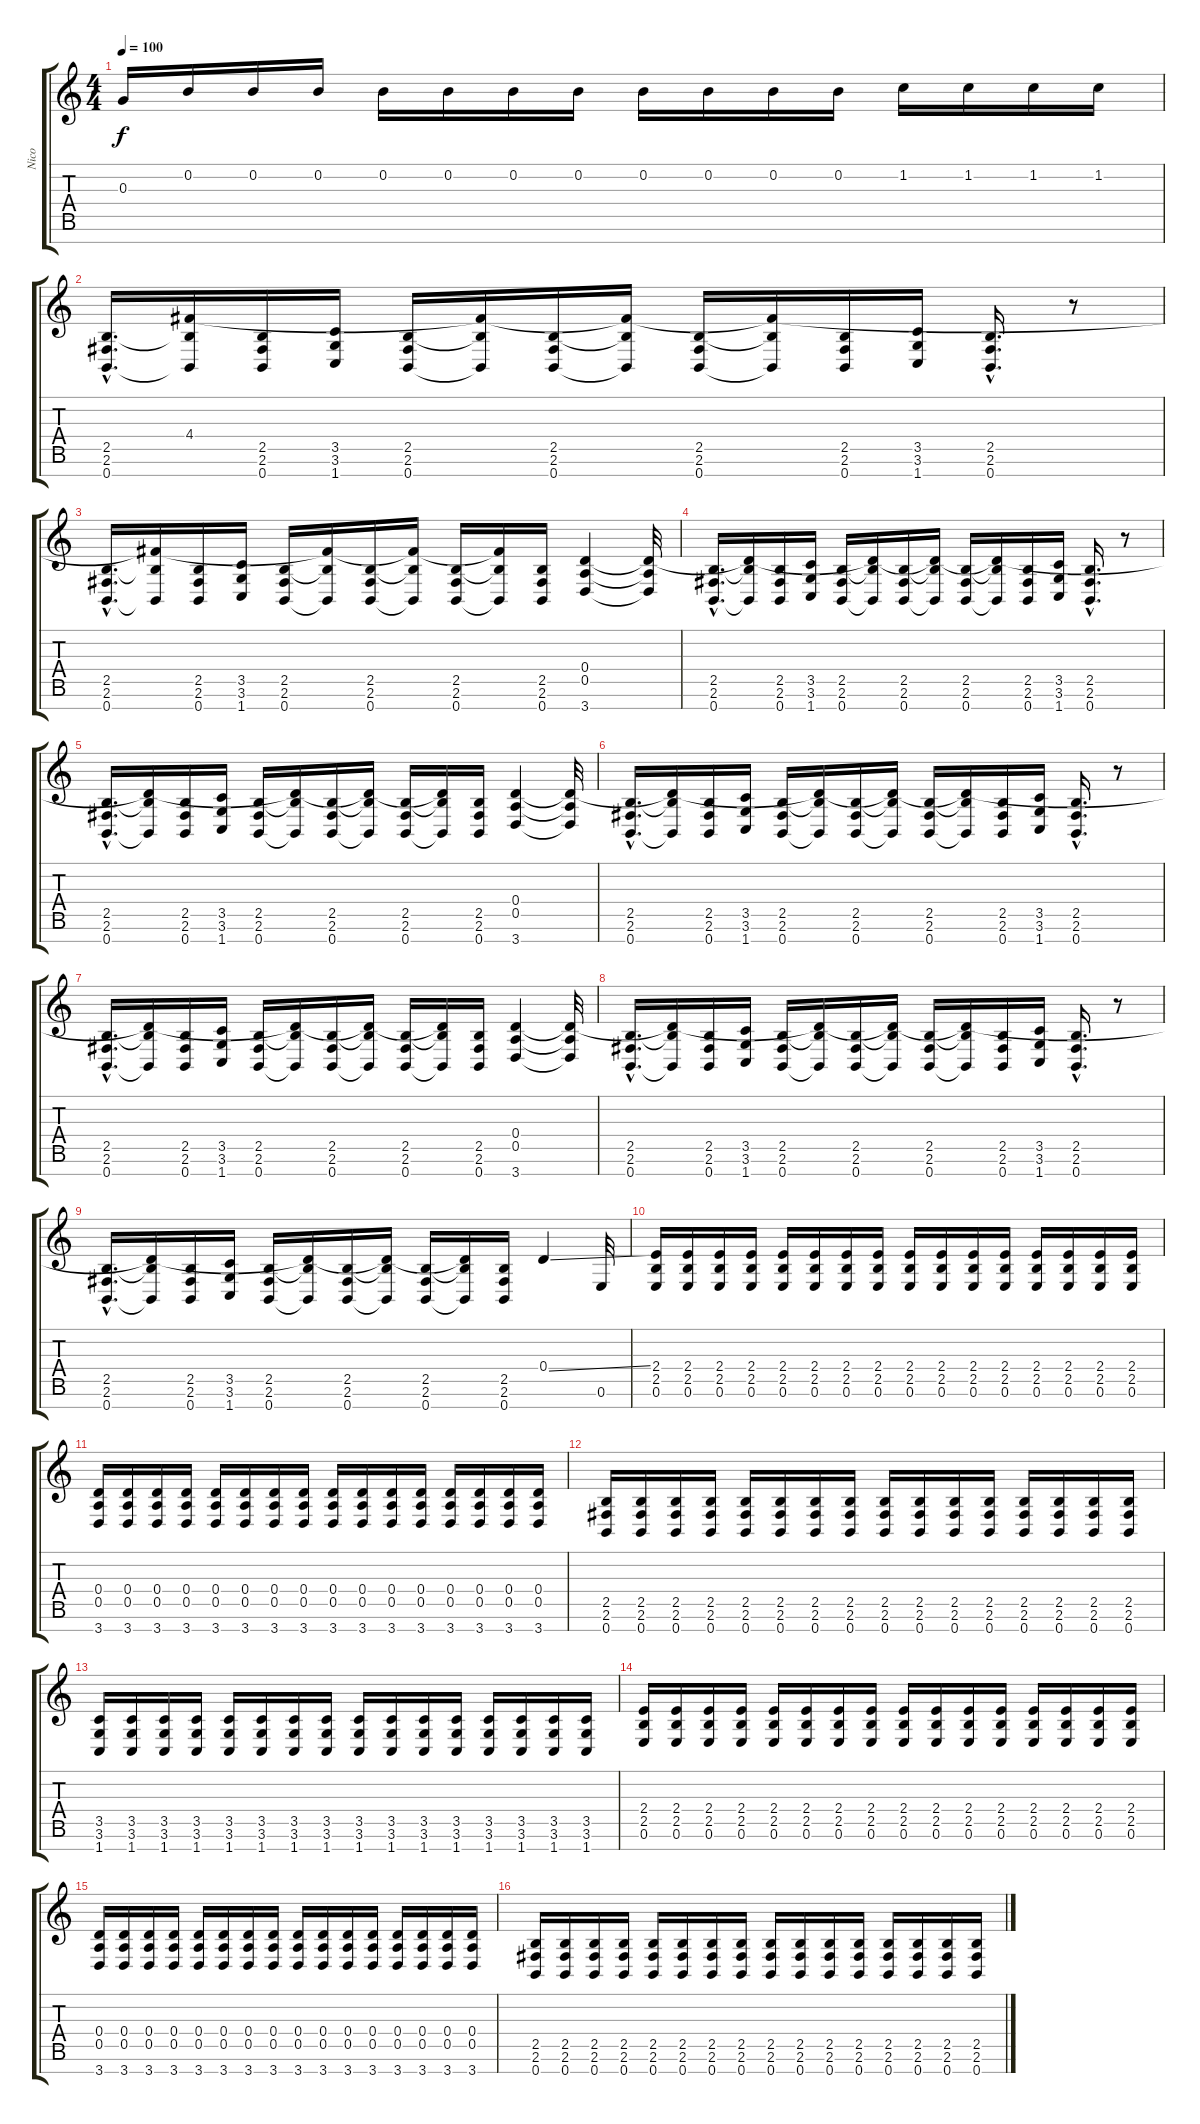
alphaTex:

\track ("Nico" "Nico") {instrument distortionguitar}
\staff {score tabs}
\tuning (E4 B3 G3 D3 A2 E2 B1) {hide}
\ts (4 4)
\tempo 100
\clef g2
\ks c
0.3.16{dy f} 0.2.16 0.2.16 0.2.16 0.2.16 0.2.16 0.2.16 0.2.16 0.2.16 0.2.16 0.2.16 0.2.16 1.2.16 1.2.16 1.2.16 1.2.16 |
(2.5{hac} 2.6{hac} 0.7{hac}).16{d} (4.4{t} 2.5{t} 0.7{t}).16 (2.5 2.6 0.7).16 (3.5 3.6 1.7).16 (2.5 2.6 0.7).16 (4.4{t} 2.5{t} 0.7{t}).16 (2.5 2.6 0.7).16 (4.4{t} 2.5{t} 0.7{t}).16 (2.5 2.6 0.7).16 (4.4{t} 2.5{t} 0.7{t}).16 (2.5 2.6 0.7).16 (3.5 3.6 1.7).16 (2.5{hac} 2.6{hac} 0.7{hac}).16{d} r.8 |
(2.5{hac} 2.6{hac} 0.7{hac}).16{d} (4.4{t} 2.5{t} 0.7{t}).16 (2.5 2.6 0.7).16 (3.5 3.6 1.7).16 (2.5 2.6 0.7).16 (4.4{t} 2.5{t} 0.7{t}).16 (2.5 2.6 0.7).16 (4.4{t} 2.5{t} 0.7{t}).16 (2.5 2.6 0.7).16 (4.4{t} 2.5{t} 0.7{t}).16 (2.5 2.6 0.7).16 (0.4 0.5 3.7).4 (0.4{t} 0.5{t} 3.7{t}).32 |
(2.5{hac} 2.6{hac} 0.7{hac}).16{d} (0.4{t} 2.5{t} 0.7{t}).16 (2.5 2.6 0.7).16 (3.5 3.6 1.7).16 (2.5 2.6 0.7).16 (0.4{t} 2.5{t} 0.7{t}).16 (2.5 2.6 0.7).16 (0.4{t} 2.5{t} 0.7{t}).16 (2.5 2.6 0.7).16 (0.4{t} 2.5{t} 0.7{t}).16 (2.5 2.6 0.7).16 (3.5 3.6 1.7).16 (2.5{hac} 2.6{hac} 0.7{hac}).16{d} r.8 |
(2.5{hac} 2.6{hac} 0.7{hac}).16{d} (0.4{t} 2.5{t} 0.7{t}).16 (2.5 2.6 0.7).16 (3.5 3.6 1.7).16 (2.5 2.6 0.7).16 (0.4{t} 2.5{t} 0.7{t}).16 (2.5 2.6 0.7).16 (0.4{t} 2.5{t} 0.7{t}).16 (2.5 2.6 0.7).16 (0.4{t} 2.5{t} 0.7{t}).16 (2.5 2.6 0.7).16 (0.4 0.5 3.7).4 (0.4{t} 0.5{t} 3.7{t}).32 |
(2.5{hac} 2.6{hac} 0.7{hac}).16{d} (0.4{t} 2.5{t} 0.7{t}).16 (2.5 2.6 0.7).16 (3.5 3.6 1.7).16 (2.5 2.6 0.7).16 (0.4{t} 2.5{t} 0.7{t}).16 (2.5 2.6 0.7).16 (0.4{t} 2.5{t} 0.7{t}).16 (2.5 2.6 0.7).16 (0.4{t} 2.5{t} 0.7{t}).16 (2.5 2.6 0.7).16 (3.5 3.6 1.7).16 (2.5{hac} 2.6{hac} 0.7{hac}).16{d} r.8 |
(2.5{hac} 2.6{hac} 0.7{hac}).16{d} (0.4{t} 2.5{t} 0.7{t}).16 (2.5 2.6 0.7).16 (3.5 3.6 1.7).16 (2.5 2.6 0.7).16 (0.4{t} 2.5{t} 0.7{t}).16 (2.5 2.6 0.7).16 (0.4{t} 2.5{t} 0.7{t}).16 (2.5 2.6 0.7).16 (0.4{t} 2.5{t} 0.7{t}).16 (2.5 2.6 0.7).16 (0.4 0.5 3.7).4 (0.4{t} 0.5{t} 3.7{t}).32 |
(2.5{hac} 2.6{hac} 0.7{hac}).16{d} (0.4{t} 2.5{t} 0.7{t}).16 (2.5 2.6 0.7).16 (3.5 3.6 1.7).16 (2.5 2.6 0.7).16 (0.4{t} 2.5{t} 0.7{t}).16 (2.5 2.6 0.7).16 (0.4{t} 2.5{t} 0.7{t}).16 (2.5 2.6 0.7).16 (0.4{t} 2.5{t} 0.7{t}).16 (2.5 2.6 0.7).16 (3.5 3.6 1.7).16 (2.5{hac} 2.6{hac} 0.7{hac}).16{d} r.8 |
(2.5{hac} 2.6{hac} 0.7{hac}).16{d} (0.4{t} 2.5{t} 0.7{t}).16 (2.5 2.6 0.7).16 (3.5 3.6 1.7).16 (2.5 2.6 0.7).16 (0.4{t} 2.5{t} 0.7{t}).16 (2.5 2.6 0.7).16 (0.4{t} 2.5{t} 0.7{t}).16 (2.5 2.6 0.7).16 (0.4{t} 2.5{t} 0.7{t}).16 (2.5 2.6 0.7).16 0.4{ss}.4 0.6.32 |
(2.4 2.5 0.6).16 (2.4 2.5 0.6).16 (2.4 2.5 0.6).16 (2.4 2.5 0.6).16 (2.4 2.5 0.6).16 (2.4 2.5 0.6).16 (2.4 2.5 0.6).16 (2.4 2.5 0.6).16 (2.4 2.5 0.6).16 (2.4 2.5 0.6).16 (2.4 2.5 0.6).16 (2.4 2.5 0.6).16 (2.4 2.5 0.6).16 (2.4 2.5 0.6).16 (2.4 2.5 0.6).16 (2.4 2.5 0.6).16 |
(0.4 0.5 3.7).16 (0.4 0.5 3.7).16 (0.4 0.5 3.7).16 (0.4 0.5 3.7).16 (0.4 0.5 3.7).16 (0.4 0.5 3.7).16 (0.4 0.5 3.7).16 (0.4 0.5 3.7).16 (0.4 0.5 3.7).16 (0.4 0.5 3.7).16 (0.4 0.5 3.7).16 (0.4 0.5 3.7).16 (0.4 0.5 3.7).16 (0.4 0.5 3.7).16 (0.4 0.5 3.7).16 (0.4 0.5 3.7).16 |
(2.5 2.6 0.7).16 (2.5 2.6 0.7).16 (2.5 2.6 0.7).16 (2.5 2.6 0.7).16 (2.5 2.6 0.7).16 (2.5 2.6 0.7).16 (2.5 2.6 0.7).16 (2.5 2.6 0.7).16 (2.5 2.6 0.7).16 (2.5 2.6 0.7).16 (2.5 2.6 0.7).16 (2.5 2.6 0.7).16 (2.5 2.6 0.7).16 (2.5 2.6 0.7).16 (2.5 2.6 0.7).16 (2.5 2.6 0.7).16 |
(3.5 3.6 1.7).16 (3.5 3.6 1.7).16 (3.5 3.6 1.7).16 (3.5 3.6 1.7).16 (3.5 3.6 1.7).16 (3.5 3.6 1.7).16 (3.5 3.6 1.7).16 (3.5 3.6 1.7).16 (3.5 3.6 1.7).16 (3.5 3.6 1.7).16 (3.5 3.6 1.7).16 (3.5 3.6 1.7).16 (3.5 3.6 1.7).16 (3.5 3.6 1.7).16 (3.5 3.6 1.7).16 (3.5 3.6 1.7).16 |
(2.4 2.5 0.6).16 (2.4 2.5 0.6).16 (2.4 2.5 0.6).16 (2.4 2.5 0.6).16 (2.4 2.5 0.6).16 (2.4 2.5 0.6).16 (2.4 2.5 0.6).16 (2.4 2.5 0.6).16 (2.4 2.5 0.6).16 (2.4 2.5 0.6).16 (2.4 2.5 0.6).16 (2.4 2.5 0.6).16 (2.4 2.5 0.6).16 (2.4 2.5 0.6).16 (2.4 2.5 0.6).16 (2.4 2.5 0.6).16 |
(0.4 0.5 3.7).16 (0.4 0.5 3.7).16 (0.4 0.5 3.7).16 (0.4 0.5 3.7).16 (0.4 0.5 3.7).16 (0.4 0.5 3.7).16 (0.4 0.5 3.7).16 (0.4 0.5 3.7).16 (0.4 0.5 3.7).16 (0.4 0.5 3.7).16 (0.4 0.5 3.7).16 (0.4 0.5 3.7).16 (0.4 0.5 3.7).16 (0.4 0.5 3.7).16 (0.4 0.5 3.7).16 (0.4 0.5 3.7).16 |
(2.5 2.6 0.7).16 (2.5 2.6 0.7).16 (2.5 2.6 0.7).16 (2.5 2.6 0.7).16 (2.5 2.6 0.7).16 (2.5 2.6 0.7).16 (2.5 2.6 0.7).16 (2.5 2.6 0.7).16 (2.5 2.6 0.7).16 (2.5 2.6 0.7).16 (2.5 2.6 0.7).16 (2.5 2.6 0.7).16 (2.5 2.6 0.7).16 (2.5 2.6 0.7).16 (2.5 2.6 0.7).16 (2.5 2.6 0.7).16
